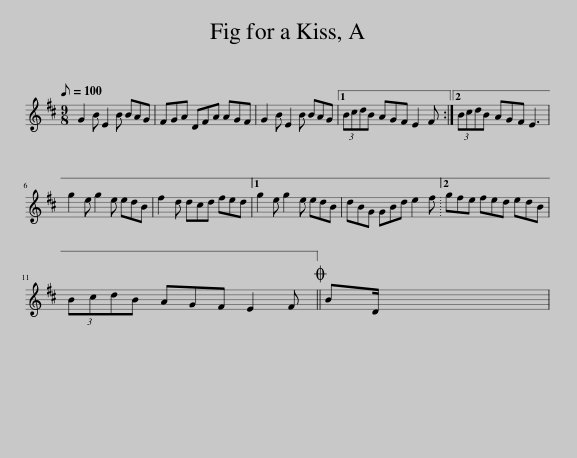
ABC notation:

X:1
L:1/8
Q:1/8=100
M:9/8
I:linebreak $
K:D
V:1 treble
V:1
 G2 B E2 B BAG | FGA DFA AGF | G2 B E2 B BAG |1 (3BcdB AGF E2 F :|2 (3BcdB AGF E3 |$ %5
 g2 e g2 e edB | f2 d dcd fed ||1 g2 e g2 e edB | dBG GBd e2 f ||2 gfe fed edB |$ %10
 (3BcdB AGF E2 F ||O BD/ x x8 | %12
